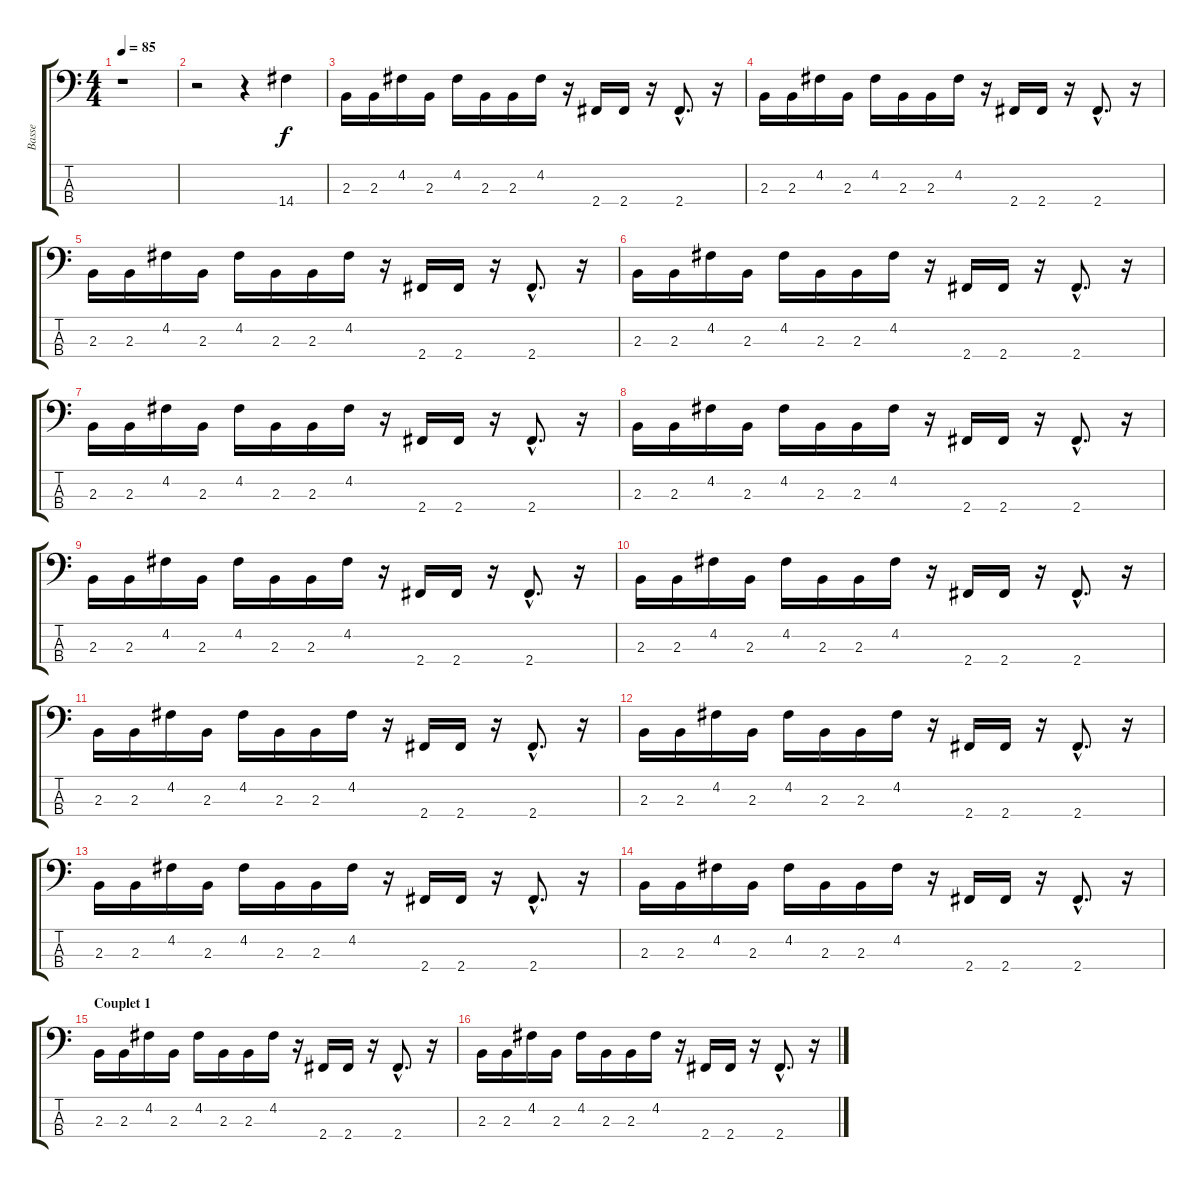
\track ("Basse" "Basse") {instrument electricbassfinger}
\staff {score tabs}
\tuning (G2 D2 A1 E1) {hide}
\ts (4 4)
\tempo 85
\clef f4
\ks c
r.1{dy f instrument electricbassfinger} |
r.2 r.4 14.4.4 |
2.3.16 2.3.16 4.2.16 2.3.16 4.2.16 2.3.16 2.3.16 4.2.16 r.16 2.4.16 2.4.16 r.16 2.4{hac}.8{d} r.16 |
2.3.16 2.3.16 4.2.16 2.3.16 4.2.16 2.3.16 2.3.16 4.2.16 r.16 2.4.16 2.4.16 r.16 2.4{hac}.8{d} r.16 |
2.3.16 2.3.16 4.2.16 2.3.16 4.2.16 2.3.16 2.3.16 4.2.16 r.16 2.4.16 2.4.16 r.16 2.4{hac}.8{d} r.16 |
2.3.16 2.3.16 4.2.16 2.3.16 4.2.16 2.3.16 2.3.16 4.2.16 r.16 2.4.16 2.4.16 r.16 2.4{hac}.8{d} r.16 |
2.3.16 2.3.16 4.2.16 2.3.16 4.2.16 2.3.16 2.3.16 4.2.16 r.16 2.4.16 2.4.16 r.16 2.4{hac}.8{d} r.16 |
2.3.16 2.3.16 4.2.16 2.3.16 4.2.16 2.3.16 2.3.16 4.2.16 r.16 2.4.16 2.4.16 r.16 2.4{hac}.8{d} r.16 |
2.3.16 2.3.16 4.2.16 2.3.16 4.2.16 2.3.16 2.3.16 4.2.16 r.16 2.4.16 2.4.16 r.16 2.4{hac}.8{d} r.16 |
2.3.16 2.3.16 4.2.16 2.3.16 4.2.16 2.3.16 2.3.16 4.2.16 r.16 2.4.16 2.4.16 r.16 2.4{hac}.8{d} r.16 |
2.3.16 2.3.16 4.2.16 2.3.16 4.2.16 2.3.16 2.3.16 4.2.16 r.16 2.4.16 2.4.16 r.16 2.4{hac}.8{d} r.16 |
2.3.16 2.3.16 4.2.16 2.3.16 4.2.16 2.3.16 2.3.16 4.2.16 r.16 2.4.16 2.4.16 r.16 2.4{hac}.8{d} r.16 |
2.3.16 2.3.16 4.2.16 2.3.16 4.2.16 2.3.16 2.3.16 4.2.16 r.16 2.4.16 2.4.16 r.16 2.4{hac}.8{d} r.16 |
2.3.16 2.3.16 4.2.16 2.3.16 4.2.16 2.3.16 2.3.16 4.2.16 r.16 2.4.16 2.4.16 r.16 2.4{hac}.8{d} r.16 |
\section ("" "Couplet 1")
2.3.16 2.3.16 4.2.16 2.3.16 4.2.16 2.3.16 2.3.16 4.2.16 r.16 2.4.16 2.4.16 r.16 2.4{hac}.8{d} r.16 |
2.3.16 2.3.16 4.2.16 2.3.16 4.2.16 2.3.16 2.3.16 4.2.16 r.16 2.4.16 2.4.16 r.16 2.4{hac}.8{d} r.16
